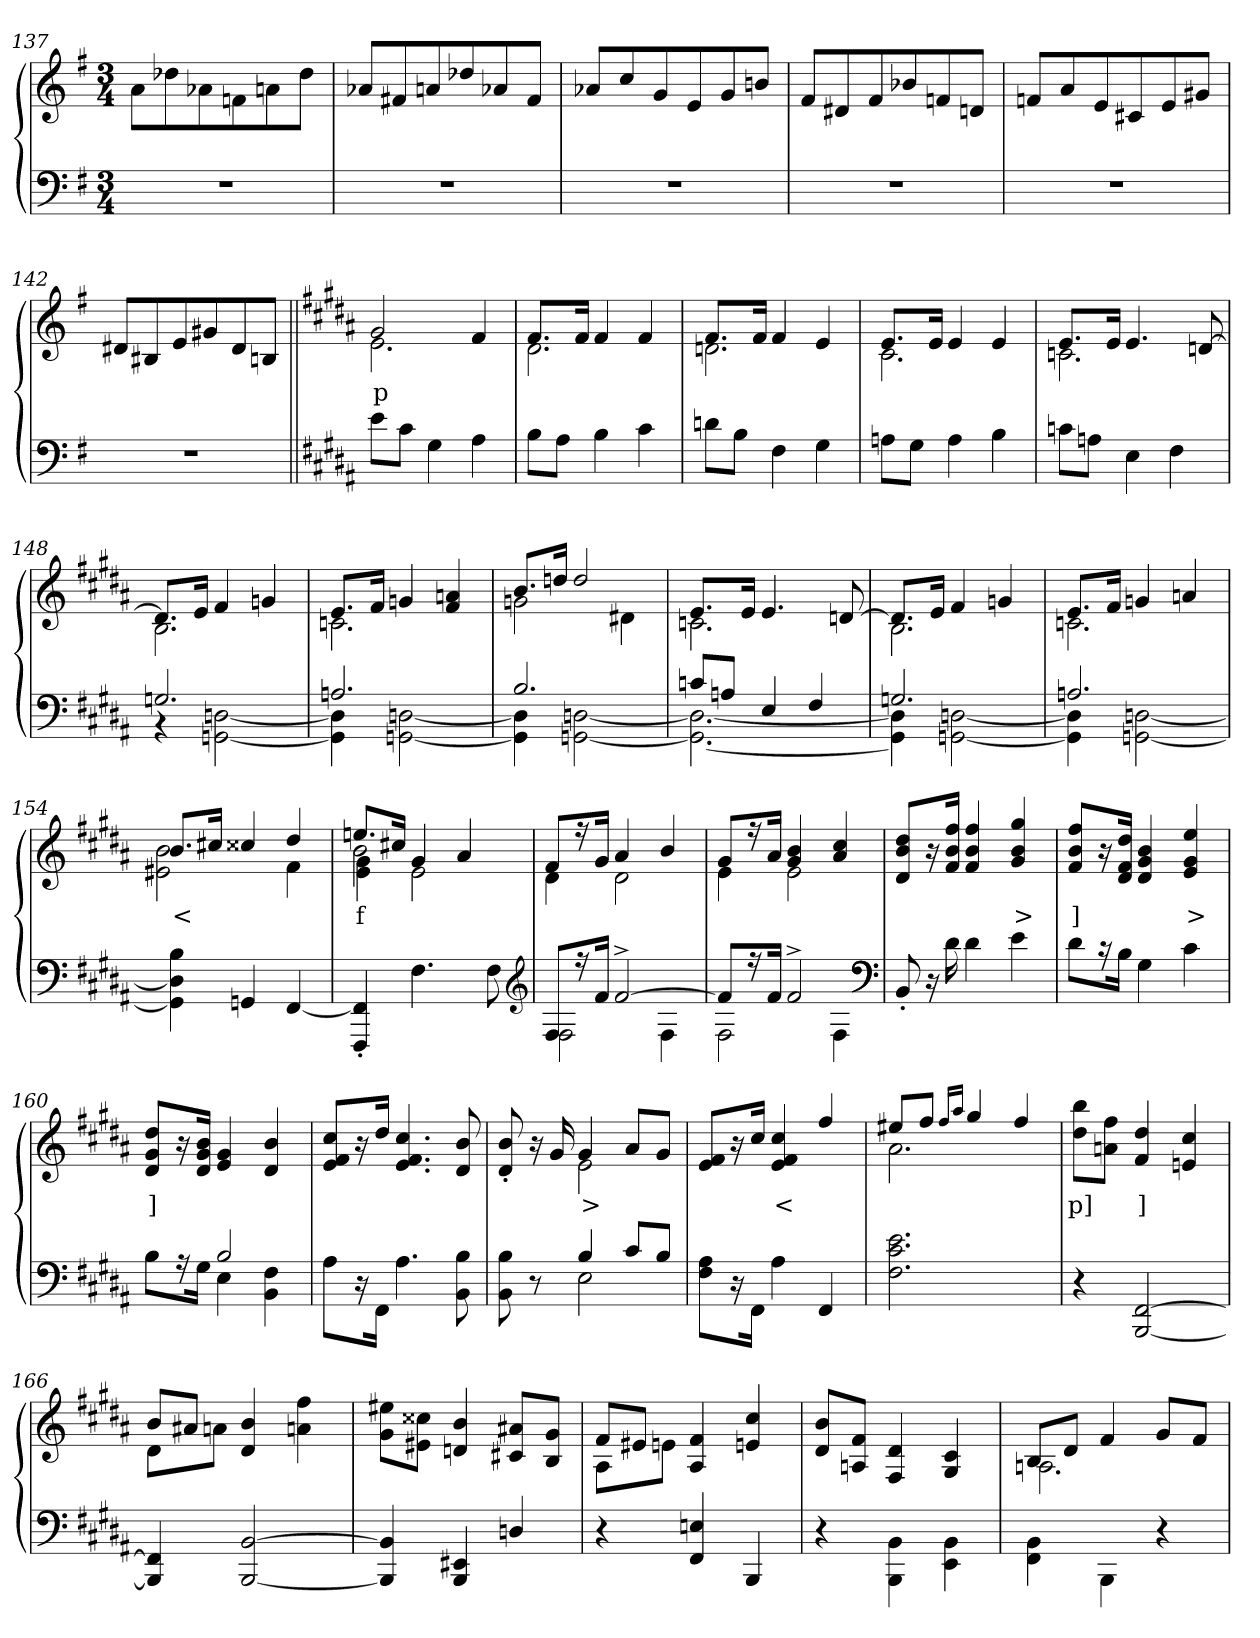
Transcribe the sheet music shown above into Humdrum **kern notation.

**kern	**kern	**text
*part2	*part1	*part1
*staff2	*staff1	*staff1
*clefF4	*clefG2	*
*k[f#]	*k[f#]	*
*M3/4	*M3/4	*
=137	=137	=137
2.r	8a\L	.
.	8dd-X	.
.	8a-X	.
.	8fn	.
.	8an	.
.	8dd-J	.
=138	=138	=138
2.r	8a-XL	.
.	8f#X	.
.	8an	.
.	8dd-X	.
.	8a-X	.
.	8f#J	.
=139	=139	=139
2.r	8a-XL	.
.	8cc	.
.	8g	.
.	8e	.
.	8g	.
.	8bnJ	.
=140	=140	=140
2.r	8f#L	.
.	8d#X	.
.	8f#	.
.	8b-X	.
.	8fn	.
.	8dnJ	.
=141	=141	=141
2.r	8fnL	.
.	8a	.
.	8e	.
.	8c#X	.
.	8e	.
.	8g#XJ	.
=142	=142	=142
2.r	8d#XL	.
.	8B#X	.
.	8e	.
.	8g#X	.
.	8d#	.
.	8BnJ	.
=143||	=143||	=143||
*k[f#c#g#d#a#]	*k[f#c#g#d#a#]	*
*	*^	*
8eL	2g#	2.e	p
8c#J	.	.	.
4G#	.	.	.
4A#	4f#	.	.
=144	=144	=144	=144
8BL	8.f#L	2.d#	.
8A#J	.	.	.
.	16f#Jk	.	.
4B	4f#	.	.
4c#	4f#	.	.
=145	=145	=145	=145
8dnL	8.f#L	2.dn	.
8BJ	.	.	.
.	16f#Jk	.	.
4F#	4f#	.	.
4G#	4e	.	.
=146	=146	=146	=146
8AnL	8.eL	2.c#	.
8G#J	.	.	.
.	16eJk	.	.
4A	4e	.	.
4B	4e	.	.
=147	=147	=147	=147
8cnL	8.eL	2.cn	.
8AnJ	.	.	.
.	16eJk	.	.
4E	4.e	.	.
4F#	.	.	.
.	[8dn	.	.
=148	=148	=148	=148
*^	*	*	*
2.Gn	4r	8.dnL]	2.B	.
.	.	16eJk	.	.
.	[2Dn [2GGn	4f#	.	.
.	.	4gn	.	.
=149	=149	=149	=149	=149
2.An	4Dn] 4GGn]	8.eL	2.cn	.
.	.	16f#Jk	.	.
.	[2D [2GG	4gn	.	.
.	.	4an 4f#	.	.
=150	=150	=150	=150	=150
2.B	4Dn] 4GGn]	8.bL	2gn	.
.	.	16ddnJk	.	.
.	[2D [2GG	2dd	.	.
.	.	.	4d#X	.
=151	=151	=151	=151	=151
8cnL	2.Dn_ 2.GGn_	8.eL	2.cn	.
8AnJ	.	.	.	.
.	.	16eJk	.	.
4E	.	4.e	.	.
4F#	.	.	.	.
.	.	[8dn	.	.
=152	=152	=152	=152	=152
2.Gn	4Dn] 4GGn]	8.dnL]	2.B	.
.	.	16eJk	.	.
.	[2D [2GG	4f#	.	.
.	.	4gn	.	.
=153	=153	=153	=153	=153
2.An	4Dn] 4GGn]	8.eL	2.cn	.
.	.	16f#Jk	.	.
.	[2D [2GG	4gn	.	.
.	.	4an	.	.
*v	*v	*	*	*
=154	=154	=154	=154
4B 4Dn] 4GGn]	8.bL	2b 2e#X	<
.	16cc#XJk	.	.
4GG	4cc##X	.	.
[4FF#	4dd#	4f#	.
=155	=155	=155	=155
*	*	*^	*
4FF#]'> 4FFF#'>	8.eenL	2b	4g#\ 4e	f
.	16cc#XJk	.	.	.
4.F#	4g#	.	2e\	.
.	4ryy	4a#/	.	.
8F#	.	.	.	.
*	*v	*v	*v	*
*clefG2	*	*
=156	=156	=156
*^	*^	*
8F#L	2F#	8f#L	4d#	.
16r	.	16r	.	.
16f#Jk	.	16g#Jk	.	.
[2f#^>	.	4a#	2d#	.
.	4F#	4b	.	.
=157	=157	=157	=157	=157
8f#L]	2F#	8g#L	4e	.
16r	.	16r	.	.
16f#Jk	.	16a#Jk	.	.
2f#^>	.	4b 4g#	2e	.
.	4F#	4cc# 4a#	.	.
*v	*v	*	*	*
*	*v	*v	*
*clefF4	*	*
=158	=158	=158
8BB'>	8dd#/ 8b 8d#L	.
16r	16r	.
16d#	16ff# 16b 16f#Jk	.
4d#	4ff#/ 4b 4f#	.
4e	4gg#/ 4b 4g#	>
=159	=159	=159
8d#L	8ff#/ 8b 8f#L	]
16r	16r	.
16BJk	16dd# 16f# 16d#Jk	.
4G#	4b 4g# 4d#	.
4c#	4ee 4g# 4e	>
=160	=160	=160
*^	*	*
4ryy	8BL	8dd#/ 8g# 8d#L	]
.	16r	16r	.
.	16G#Jk	16b 16g# 16d#Jk	.
2B	4E	4g# 4e	.
.	4F# 4BB	4b 4d#	.
*v	*v	*	*
=161	=161	=161
8A#\L	8cc#/ 8f# 8eL	.
16r	16r	.
16FF#Jk	16dd#Jk	.
4.A#	4.cc# 4.f# 4.e	.
8B 8BB	8b 8d#	.
=162	=162	=162
*^	*^	*
4ryy	8B 8BB	8b'> 8d#'>	4ryy	.
.	8r	16r	.	.
.	.	16g#	.	.
4B	2E	4g#	2e	>
8c#L	.	8a#L	.	.
8BJ	.	8g#J	.	.
*v	*v	*	*	*
*	*v	*v	*
=163	=163	=163
8A# 8F#\L	8f#/ 8eL	.
16r	16r	.
16FF#Jk	16cc#Jk	.
4A#	4cc# 4f# 4e	<
4FF#	4ff#/	.
=164	=164	=164
*	*^	*
2.e 2.c# 2.F#	8ee#XL	2.a#	.
.	8ff#J	.	.
.	16qff#/LL	.	.
.	16qaa#/JJ	.	.
.	4gg#	.	.
.	4ff#	.	.
*	*v	*v	*
=165	=165	=165
4r	8bb 8dd#L	p]
.	8ff# 8anJ	.
[2FF# [2BBB	4dd# 4f#	]
.	4cc# 4en	.
=166	=166	=166
*	*^	*
4FF#] 4BBB]	8bL	8d#L	.
.	8a#XJ	8anJ	.
[2BB [2BBB	4b 4d#	2ryy	.
.	4ff# 4an	.	.
*	*v	*v	*
=167	=167	=167
4BB] 4BBB]	8ee#X 8g#\L	.
.	8cc##X 8e#J	.
4EE#X 4BBB	4b 4dn	.
4Dn/	8a#X 8c#XL	.
.	8g# 8BJ	.
=168	=168	=168
*	*^	*
4r	8f#L	8A#L	.
.	8e#XJ	8enJ	.
4En 4FF#	4f# 4A#	2ryy	.
4BBB	4cc# 4en	.	.
*	*v	*v	*
=169	=169	=169
4r	8b 8d#L	.
.	8f# 8AnJ	.
4BB 4BBB\	4d# 4F#	.
4BB\ 4EE	4c# 4G#	.
=170	=170	=170
*	*^	*
4BB 4FF#\	8BL	2.An\	.
.	8d#J	.	.
4BBB\	4f#	.	.
4r	8g#L	.	.
.	8f#J	.	.
*	*v	*v	*
=	=	=
*-	*-	*-
